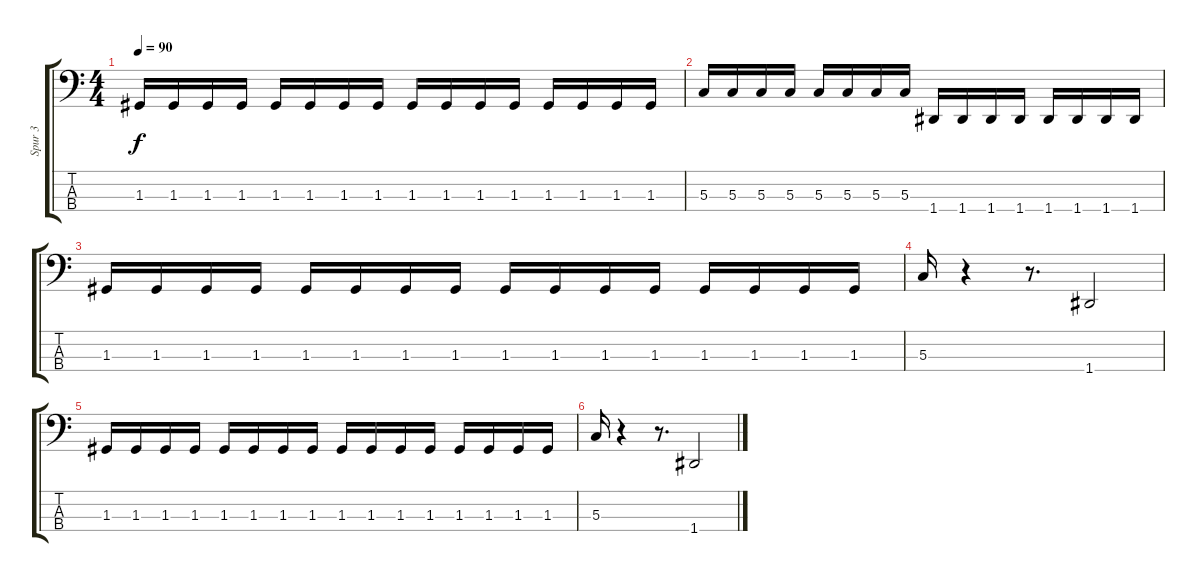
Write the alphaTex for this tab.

\track ("Spur 3" "Spur 3") {instrument electricbasspick}
\staff {score tabs}
\tuning (F2 C2 G1 D1) {hide}
\ts (4 4)
\tempo 90
\clef f4
\ks c
1.3.16{dy f} 1.3.16 1.3.16 1.3.16 1.3.16 1.3.16 1.3.16 1.3.16 1.3.16 1.3.16 1.3.16 1.3.16 1.3.16 1.3.16 1.3.16 1.3.16 |
5.3.16 5.3.16 5.3.16 5.3.16 5.3.16 5.3.16 5.3.16 5.3.16 1.4.16 1.4.16 1.4.16 1.4.16 1.4.16 1.4.16 1.4.16 1.4.16 |
1.3.16 1.3.16 1.3.16 1.3.16 1.3.16 1.3.16 1.3.16 1.3.16 1.3.16 1.3.16 1.3.16 1.3.16 1.3.16 1.3.16 1.3.16 1.3.16 |
5.3.16 r.4 r.8{d} 1.4.2 |
1.3.16 1.3.16 1.3.16 1.3.16 1.3.16 1.3.16 1.3.16 1.3.16 1.3.16 1.3.16 1.3.16 1.3.16 1.3.16 1.3.16 1.3.16 1.3.16 |
5.3.16 r.4 r.8{d} 1.4.2
